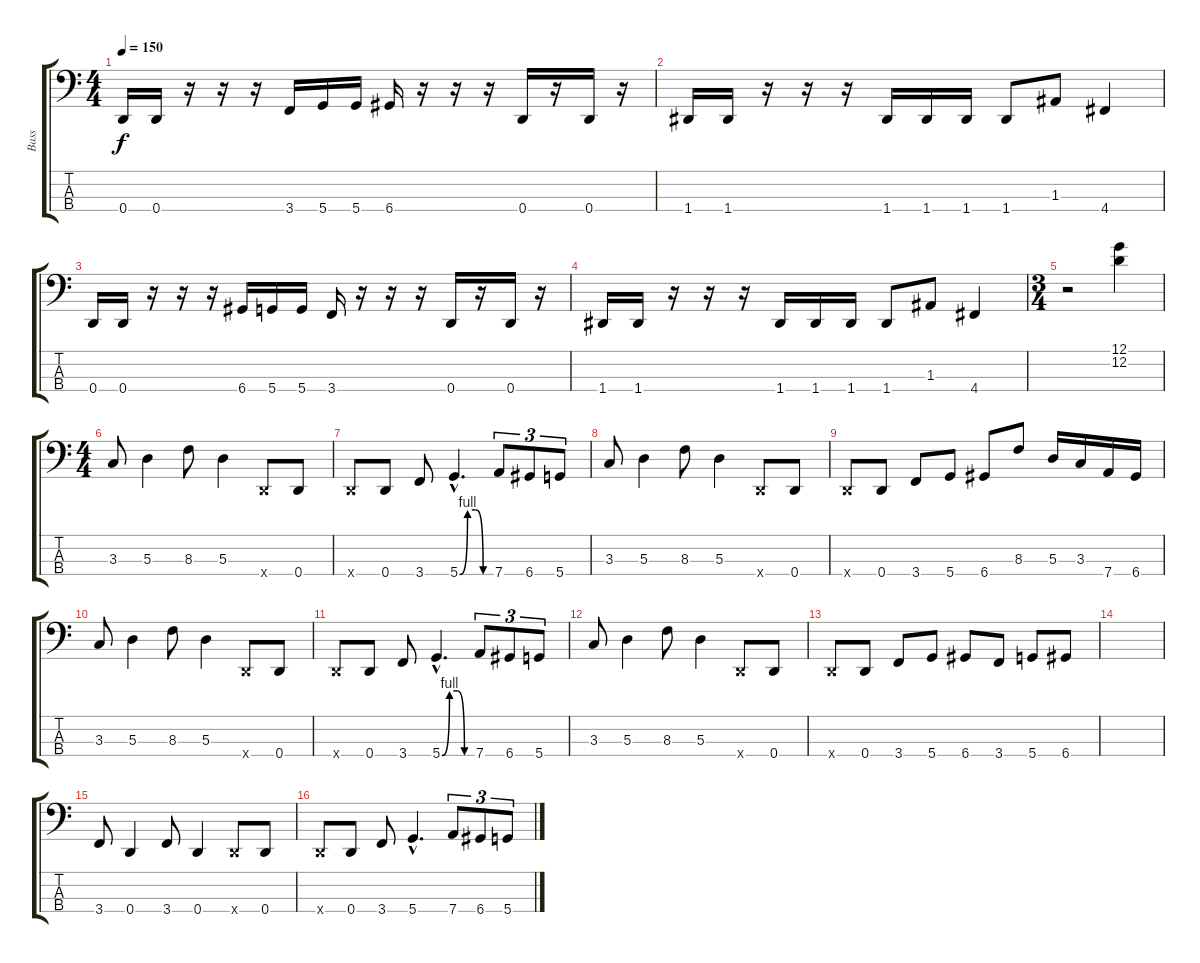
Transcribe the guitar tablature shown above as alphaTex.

\track ("Bass" "Bass") {instrument electricbasspick}
\staff {score tabs}
\tuning (G2 D2 A1 D1) {hide}
\ts (4 4)
\tempo 150
\clef f4
\ks c
0.4.16{dy f} 0.4.16 r.16 r.16 r.16 3.4.16 5.4.16 5.4.16 6.4.16 r.16 r.16 r.16 0.4.16 r.16 0.4.16 r.16 |
1.4.16 1.4.16 r.16 r.16 r.16 1.4.16 1.4.16 1.4.16 1.4.8 1.3.8 4.4.4 |
0.4.16 0.4.16 r.16 r.16 r.16 6.4.16 5.4.16 5.4.16 3.4.16 r.16 r.16 r.16 0.4.16 r.16 0.4.16 r.16 |
1.4.16 1.4.16 r.16 r.16 r.16 1.4.16 1.4.16 1.4.16 1.4.8 1.3.8 4.4.4 |
\ts (3 4)
r.2 (12.1 12.2).4 |
\ts (4 4)
3.3.8 5.3.4 8.3.8 5.3.4 0.4{x}.8 0.4.8 |
0.4{x}.8 0.4.8 3.4.8 5.4{be (custom 0 0 15 4 30 4 45 0 60 0) hac}.4{d} 7.4.8{tu (3 2)} 6.4.8{tu (3 2)} 5.4.8{tu (3 2)} |
3.3.8 5.3.4 8.3.8 5.3.4 0.4{x}.8 0.4.8 |
0.4{x}.8 0.4.8 3.4.8 5.4.8 6.4.8 8.3.8 5.3.16 3.3.16 7.4.16 6.4.16 |
3.3.8 5.3.4 8.3.8 5.3.4 0.4{x}.8 0.4.8 |
0.4{x}.8 0.4.8 3.4.8 5.4{be (custom 0 0 15 4 30 4 45 0 60 0) hac}.4{d} 7.4.8{tu (3 2)} 6.4.8{tu (3 2)} 5.4.8{tu (3 2)} |
3.3.8 5.3.4 8.3.8 5.3.4 0.4{x}.8 0.4.8 |
0.4{x}.8 0.4.8 3.4.8 5.4.8 6.4.8 3.4.8 5.4.8 6.4.8 |
|
3.4.8 0.4.4 3.4.8 0.4.4 0.4{x}.8 0.4.8 |
0.4{x}.8 0.4.8 3.4.8 5.4{hac}.4{d} 7.4.8{tu (3 2)} 6.4.8{tu (3 2)} 5.4.8{tu (3 2)}
